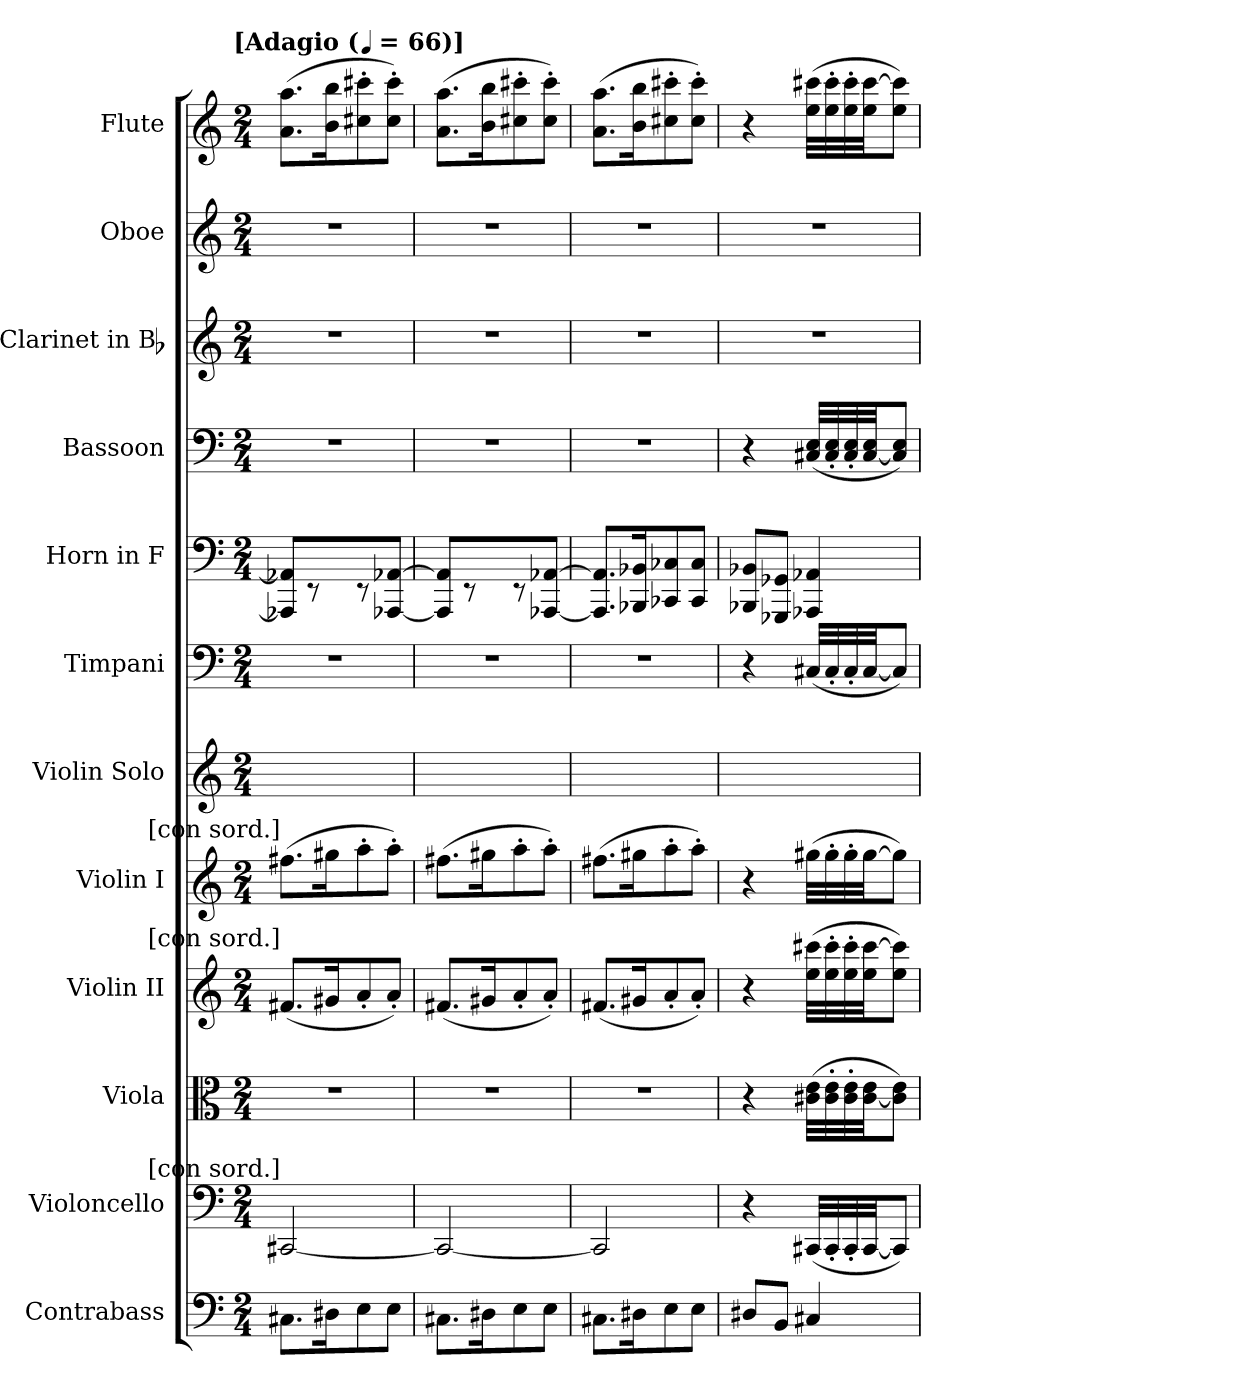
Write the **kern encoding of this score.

**kern	**kern	**kern	**kern	**kern	**kern	**kern	**kern	**kern	**kern	**kern	**kern
*part12	*part11	*part10	*part9	*part8	*part7	*part6	*part5	*part4	*part3	*part2	*part1
*staff12	*staff11	*staff10	*staff9	*staff8	*staff7	*staff6	*staff5	*staff4	*staff3	*staff2	*staff1
*I"Contrabass	*I"Violoncello	*I"Viola	*I"Violin II	*I"Violin I	*I"Violin Solo	*I"Timpani	*I"Horn in F	*I"Bassoon	*I"Clarinet in Bb	*I"Oboe	*I"Flute
*I'Cb.	*I'Vc.	*I'Vla.	*I'Vln. II	*I'Vln. I	*I'Vln. solo	*I'Timp.	*I'Hn.	*I'Bsn.	*I'Cl.	*I'Ob.	*I'Fl.
*clefF4	*clefF4	*clefC3	*clefG2	*clefG2	*clefG2	*clefF4	*clefF4	*clefF4	*clefG2	*clefG2	*clefG2
*ITrd7c12	*	*	*	*	*	*	*ITrd-3c-5	*	*ITrd1c2	*	*
*k[]	*k[]	*k[]	*k[]	*k[]	*k[]	*k[]	*k[b-]	*k[]	*k[b-e-]	*k[]	*k[]
!!LO:TX:omd:t=[Adagio ([quarter] = 66)]
*M2/4	*M2/4	*M2/4	*M2/4	*M2/4	*M2/4	*M2/4	*M2/4	*M2/4	*M2/4	*M2/4	*M2/4
*MM66	*MM66	*MM66	*MM66	*MM66	*MM66	*MM66	*MM66	*MM66	*MM66	*MM66	*MM66
=1	=1	=1	=1	=1	=1	=1	=1	=1	=1	=1	=1
!	!	!	!	!LO:TX:a:rj:t=[con sord.]	!	!	!	!	!	!	!
!	!	!	!LO:TX:a:rj:t=[con sord.]	!	!	!	!	!	!	!	!
!	!LO:TX:a:rj:t=[con sord.]	!	!	!	!	!	!	!	!	!	!
8.CC#XL	[2CC#X	2r	(8.f#XL	(8.ff#XL	2ryy	2r	8DD-X] 8D-X]L	2r	2r	2r	(8.a 8.aaL
.	.	.	.	.	.	.	8r	.	.	.	.
16DD#XK	.	.	16g#XK	16gg#XK	.	.	.	.	.	.	16b 16bbK
8EE	.	.	8a'	8aa'	.	.	8r	.	.	.	8cc#X' 8ccc#X'
8EEJ	.	.	8a'J)	8aa'J)	.	.	[8DD-X [8D-XJ	.	.	.	8cc#' 8ccc#'J)
=2	=2	=2	=2	=2	=2	=2	=2	=2	=2	=2	=2
8.CC#XL	2CC#_	2r	(8.f#XL	(8.ff#XL	2ryy	2r	8DD-] 8D-]L	2r	2r	2r	(8.a 8.aaL
.	.	.	.	.	.	.	8r	.	.	.	.
16DD#XK	.	.	16g#XK	16gg#XK	.	.	.	.	.	.	16b 16bbK
8EE	.	.	8a'	8aa'	.	.	8r	.	.	.	8cc#X' 8ccc#X'
8EEJ	.	.	8a'J)	8aa'J)	.	.	[8DD-X [8D-XJ	.	.	.	8cc#' 8ccc#'J)
=3	=3	=3	=3	=3	=3	=3	=3	=3	=3	=3	=3
8.CC#XL	2CC#]	2r	(8.f#XL	(8.ff#XL	2ryy	2r	8.DD-] 8.D-]L	2r	2r	2r	(8.a 8.aaL
16DD#XK	.	.	16g#XK	16gg#XK	.	.	16EE-X 16E-XK	.	.	.	16b 16bbK
8EE	.	.	8a'	8aa'	.	.	8FF-X 8F-X	.	.	.	8cc#X' 8ccc#X'
8EEJ	.	.	8a'J)	8aa'J)	.	.	8FF- 8F-J	.	.	.	8cc#' 8ccc#'J)
=4	=4	=4	=4	=4	=4	=4	=4	=4	=4	=4	=4
8DD#XL	4r	4r	4r	4r	2ryy	4r	8EE-X 8E-XL	4r	2r	2r	4r
8BBBJ	.	.	.	.	.	.	8CC-X 8C-XJ	.	.	.	.
4CC#X	(32CC#XLLL	(32c#X 32eLLL	(32ee 32ccc#XLLL	(32gg#XLLL	.	(32C#XLLL	4DD-X 4D-X	(32C#X/ 32E/LLL	.	.	(32ee 32ccc#XLLL
.	32CC#'	32c#' 32e'	32ee' 32ccc#'	32gg#'	.	32C#'	.	32C#' 32E'	.	.	32ee' 32ccc#'
.	32CC#'	32c#' 32e'	32ee' 32ccc#'	32gg#'	.	32C#'	.	32C#' 32E'	.	.	32ee' 32ccc#'
.	[32CC#JJ	[32c# 32eJJ	32ee [32ccc#JJ	[32gg#JJ	.	[32C#JJ	.	[32C# 32EJJ	.	.	32ee [32ccc#JJ
.	8CC#J])	8c#] 8eJ)	8ee 8ccc#]J)	8gg#J])	.	8C#J])	.	8C#] 8EJ)	.	.	8ee 8ccc#]J)
=	=	=	=	=	=	=	=	=	=	=	=
*-	*-	*-	*-	*-	*-	*-	*-	*-	*-	*-	*-
